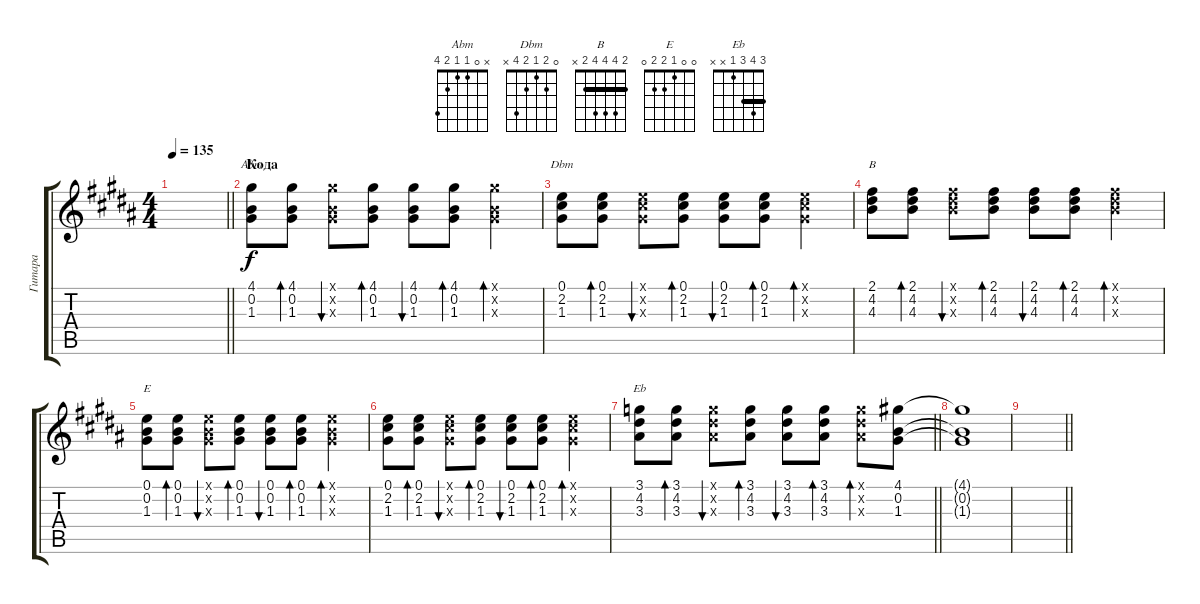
\track ("Гитара" "Гитара") {instrument acousticguitarsteel}
\staff {score tabs}
\tuning (E4 B3 G3 D3 A2 E2) {hide}
\chord ("Abm" x 0 1 1 2 4)
\chord ("Dbm" 0 2 1 2 4 x)
\chord ("B" 2 4 4 4 2 x) {barre 2}
\chord ("E" 0 0 1 2 2 0)
\chord ("Eb" 3 4 3 1 x x) {barre 3}
\ts (4 4)
\tempo 135
\clef g2
\barLineRight lightlight
\ks g#minor
|
\section ("" "Кода")
(4.1 0.2 1.3).8{ch "Abm"} (4.1 0.2 1.3).8{bd 60} (4.1{x} 0.2{x} 1.3{x}).8{bu 60} (4.1 0.2 1.3).8{bd 60} (4.1 0.2 1.3).8{bu 60} (4.1 0.2 1.3).8{bd 60} (4.1{x} 0.2{x} 1.3{x}).4{bd 60} |
(0.1 2.2 1.3).8{ch "Dbm"} (0.1 2.2 1.3).8{bd 60} (0.1{x} 2.2{x} 1.3{x}).8{bu 60} (0.1 2.2 1.3).8{bd 60} (0.1 2.2 1.3).8{bu 60} (0.1 2.2 1.3).8{bd 60} (0.1{x} 2.2{x} 1.3{x}).4{bd 60} |
(2.1 4.2 4.3).8{ch "B"} (2.1 4.2 4.3).8{bd 60} (2.1{x} 4.2{x} 4.3{x}).8{bu 60} (2.1 4.2 4.3).8{bd 60} (2.1 4.2 4.3).8{bu 60} (2.1 4.2 4.3).8{bd 60} (2.1{x} 4.2{x} 4.3{x}).4{bd 60} |
(0.1 0.2 1.3).8{ch "E"} (0.1 0.2 1.3).8{bd 60} (0.1{x} 0.2{x} 1.3{x}).8{bu 60} (0.1 0.2 1.3).8{bd 60} (0.1 0.2 1.3).8{bu 60} (0.1 0.2 1.3).8{bd 60} (0.1{x} 0.2{x} 1.3{x}).4{bd 60} |
(0.1 2.2 1.3).8 (0.1 2.2 1.3).8{bd 60} (0.1{x} 2.2{x} 1.3{x}).8{bu 60} (0.1 2.2 1.3).8{bd 60} (0.1 2.2 1.3).8{bu 60} (0.1 2.2 1.3).8{bd 60} (0.1{x} 2.2{x} 1.3{x}).4{bd 60} |
\barLineRight lightlight
(3.1 4.2 3.3).8{ch "Eb"} (3.1 4.2 3.3).8{bd 60} (3.1{x} 4.2{x} 3.3{x}).8{bu 60} (3.1 4.2 3.3).8{bd 60} (3.1 4.2 3.3).8{bu 60} (3.1 4.2 3.3).8{bd 60} (3.1{x} 4.2{x} 3.3{x}).8{bd 60} (4.1 0.2 1.3).8 |
\section ("" "")
(4.1{t} 0.2{t} 1.3{t}).1 |
\barLineRight lightlight
